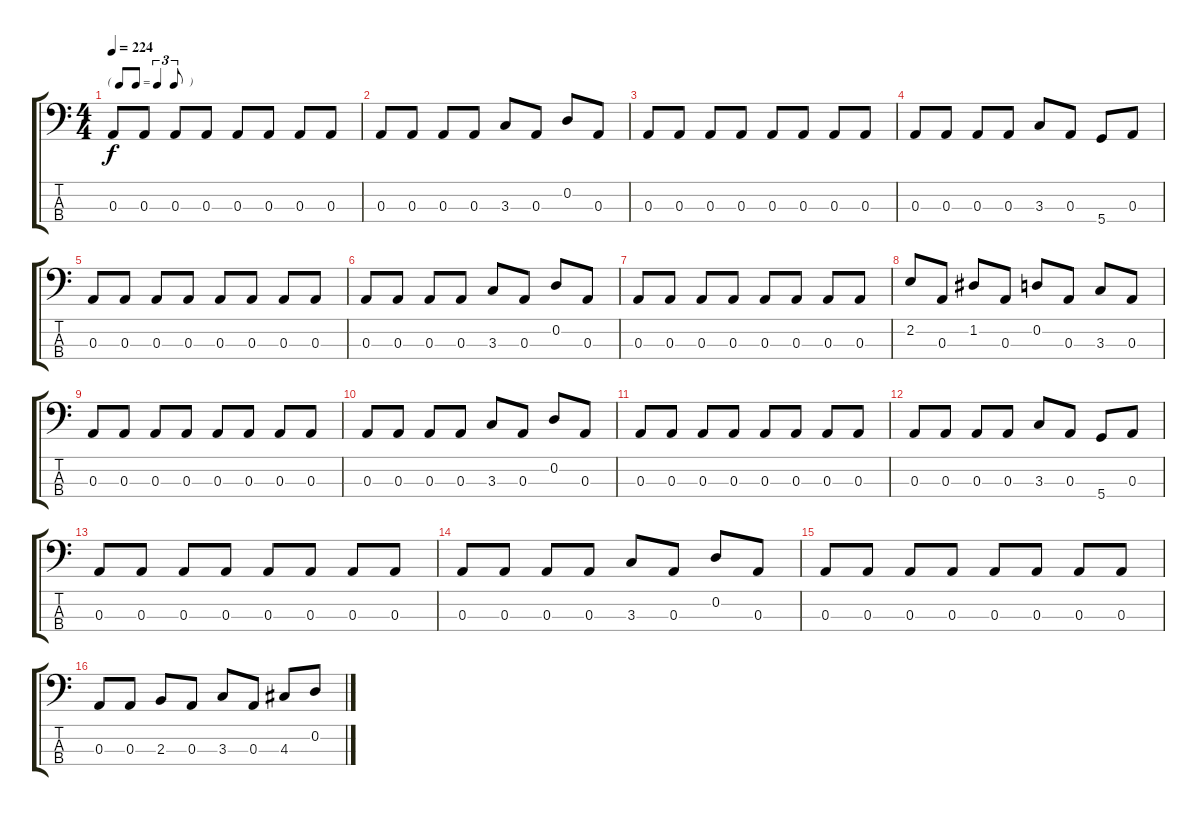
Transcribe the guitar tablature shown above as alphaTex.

\track "" {instrument electricbasspick}
\staff {score tabs}
\tuning (G2 D2 A1 D1) {hide}
\ts (4 4)
\tf triplet8th
\tempo 224
\clef f4
\ks c
0.3.8{dy f} 0.3.8 0.3.8 0.3.8 0.3.8 0.3.8 0.3.8 0.3.8 |
0.3.8 0.3.8 0.3.8 0.3.8 3.3.8 0.3.8 0.2.8 0.3.8 |
0.3.8 0.3.8 0.3.8 0.3.8 0.3.8 0.3.8 0.3.8 0.3.8 |
0.3.8 0.3.8 0.3.8 0.3.8 3.3.8 0.3.8 5.4.8 0.3.8 |
0.3.8 0.3.8 0.3.8 0.3.8 0.3.8 0.3.8 0.3.8 0.3.8 |
0.3.8 0.3.8 0.3.8 0.3.8 3.3.8 0.3.8 0.2.8 0.3.8 |
0.3.8 0.3.8 0.3.8 0.3.8 0.3.8 0.3.8 0.3.8 0.3.8 |
2.2.8 0.3.8 1.2.8 0.3.8 0.2.8 0.3.8 3.3.8 0.3.8 |
0.3.8 0.3.8 0.3.8 0.3.8 0.3.8 0.3.8 0.3.8 0.3.8 |
0.3.8 0.3.8 0.3.8 0.3.8 3.3.8 0.3.8 0.2.8 0.3.8 |
0.3.8 0.3.8 0.3.8 0.3.8 0.3.8 0.3.8 0.3.8 0.3.8 |
0.3.8 0.3.8 0.3.8 0.3.8 3.3.8 0.3.8 5.4.8 0.3.8 |
0.3.8 0.3.8 0.3.8 0.3.8 0.3.8 0.3.8 0.3.8 0.3.8 |
0.3.8 0.3.8 0.3.8 0.3.8 3.3.8 0.3.8 0.2.8 0.3.8 |
0.3.8 0.3.8 0.3.8 0.3.8 0.3.8 0.3.8 0.3.8 0.3.8 |
0.3.8 0.3.8 2.3.8 0.3.8 3.3.8 0.3.8 4.3.8 0.2.8
